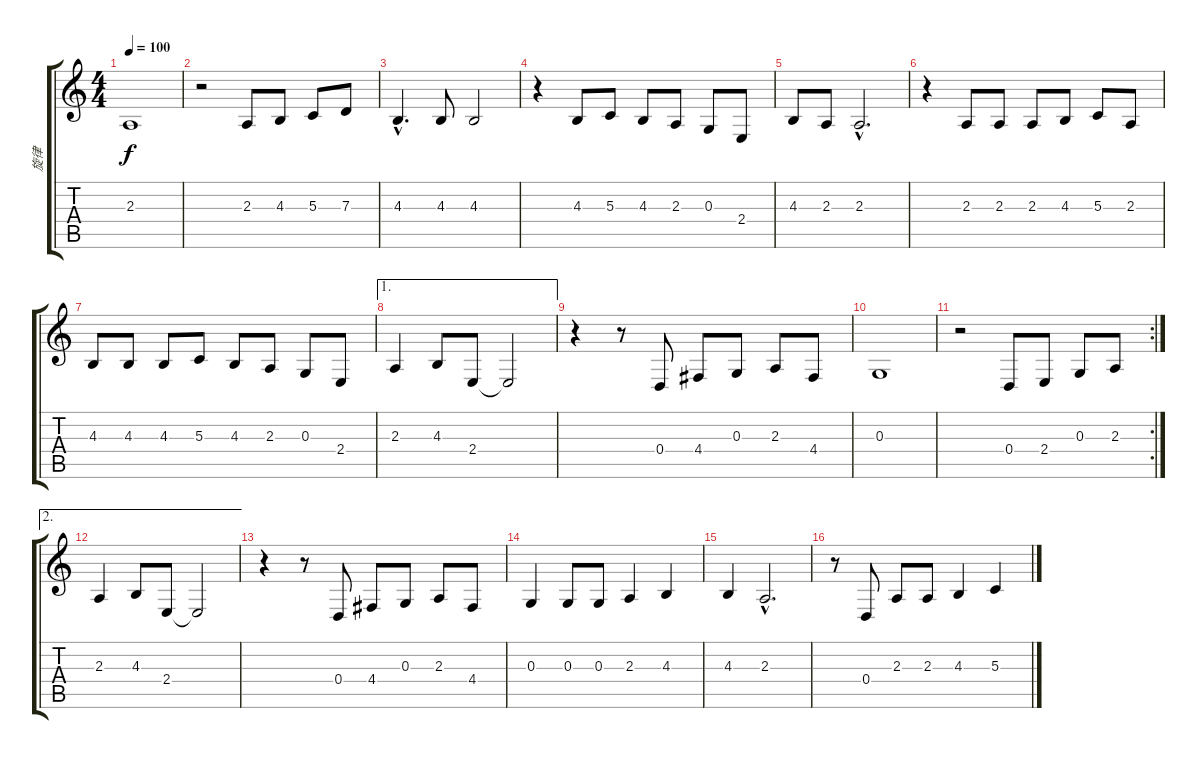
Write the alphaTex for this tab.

\track ("旋律" "旋律") {instrument voiceoohs}
\staff {score tabs}
\tuning (E4 B3 G3 D3 A2 E2) {hide}
\ts (4 4)
\tempo 100
\clef g2
\ks c
2.3.1{dy f} |
r.2 2.3.8 4.3.8 5.3.8 7.3.8 |
4.3{hac}.4{d} 4.3.8 4.3.2 |
r.4 4.3.8 5.3.8 4.3.8 2.3.8 0.3.8 2.4.8 |
4.3.8 2.3.8 2.3{hac}.2{d} |
r.4 2.3.8 2.3.8 2.3.8 4.3.8 5.3.8 2.3.8 |
4.3.8 4.3.8 4.3.8 5.3.8 4.3.8 2.3.8 0.3.8 2.4.8 |
\ae 1
2.3.4 4.3.8 2.4.8 2.4{t}.2 |
r.4 r.8 0.4.8 4.4.8 0.3.8 2.3.8 4.4.8 |
0.3.1 |
\rc 2
r.2 0.4.8 2.4.8 0.3.8 2.3.8 |
\ae 2
2.3.4 4.3.8 2.4.8 2.4{t}.2 |
r.4 r.8 0.4.8 4.4.8 0.3.8 2.3.8 4.4.8 |
0.3.4 0.3.8 0.3.8 2.3.4 4.3.4 |
4.3.4 2.3{hac}.2{d} |
r.8 0.4.8 2.3.8 2.3.8 4.3.4 5.3.4
